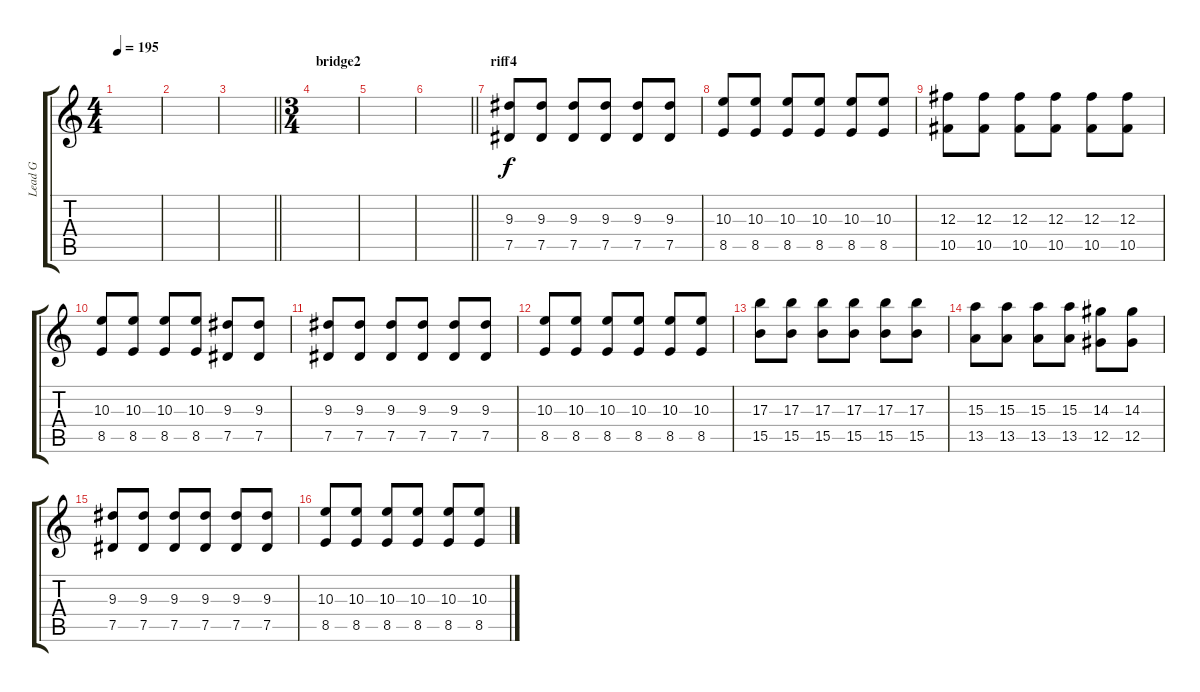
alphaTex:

\track ("Lead G" "Lead G") {instrument distortionguitar}
\staff {score tabs}
\tuning (Eb4 Bb3 Gb3 Db3 Ab2 Db2) {hide}
\ts (4 4)
\tempo 195
\clef g2
\ks c
|
|
\barLineRight lightlight
|
\ts (3 4)
\section ("" "bridge2")
|
|
\barLineRight lightlight
|
\section ("" "riff4")
(9.3 7.5).8 (9.3 7.5).8 (9.3 7.5).8 (9.3 7.5).8 (9.3 7.5).8 (9.3 7.5).8 |
(10.3 8.5).8 (10.3 8.5).8 (10.3 8.5).8 (10.3 8.5).8 (10.3 8.5).8 (10.3 8.5).8 |
(12.3 10.5).8 (12.3 10.5).8 (12.3 10.5).8 (12.3 10.5).8 (12.3 10.5).8 (12.3 10.5).8 |
(10.3 8.5).8 (10.3 8.5).8 (10.3 8.5).8 (10.3 8.5).8 (9.3 7.5).8 (9.3 7.5).8 |
(9.3 7.5).8 (9.3 7.5).8 (9.3 7.5).8 (9.3 7.5).8 (9.3 7.5).8 (9.3 7.5).8 |
(10.3 8.5).8 (10.3 8.5).8 (10.3 8.5).8 (10.3 8.5).8 (10.3 8.5).8 (10.3 8.5).8 |
(17.3 15.5).8 (17.3 15.5).8 (17.3 15.5).8 (17.3 15.5).8 (17.3 15.5).8 (17.3 15.5).8 |
(15.3 13.5).8 (15.3 13.5).8 (15.3 13.5).8 (15.3 13.5).8 (14.3 12.5).8 (14.3 12.5).8 |
(9.3 7.5).8 (9.3 7.5).8 (9.3 7.5).8 (9.3 7.5).8 (9.3 7.5).8 (9.3 7.5).8 |
(10.3 8.5).8 (10.3 8.5).8 (10.3 8.5).8 (10.3 8.5).8 (10.3 8.5).8 (10.3 8.5).8
